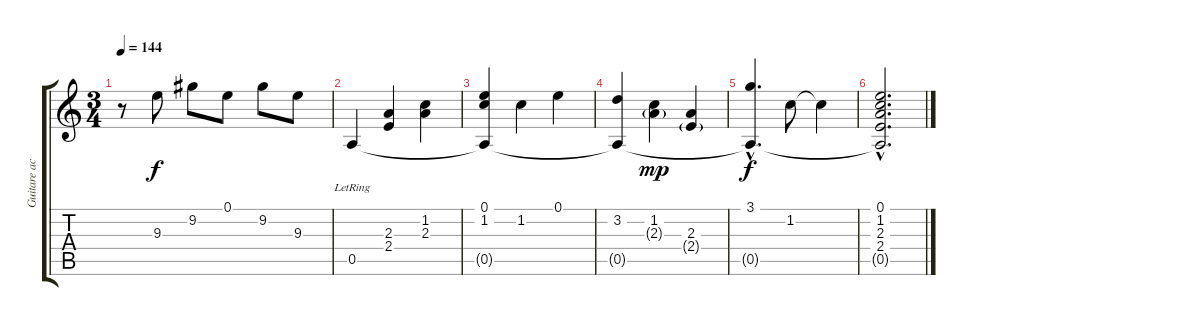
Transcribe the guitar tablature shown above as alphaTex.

\track ("Guitare acoustique #2" "Guitare ac") {instrument acousticguitarnylon}
\staff {score tabs}
\tuning (E4 B3 G3 D3 A2 E2) {hide}
\ts (3 4)
\tempo 144
\clef g2
\ks c
r.8{dy f} 9.3.8 9.2.8 0.1.8 9.2.8 9.3.8 |
0.5{lr}.4 (2.3 2.4).4 (1.2 2.3).4 |
(0.1 1.2 0.5{t}).4 1.2.4 0.1.4 |
(3.2 0.5{t}).4 (1.2 2.3{g}).4{dy mp} (2.3 2.4{g}).4 |
(3.1{hac} 0.5{hac t}).4{d dy f} 1.2.8 1.2{t}.4 |
(0.1{hac} 1.2{hac} 2.3{hac} 2.4{hac} 0.5{hac t}).2{d}
